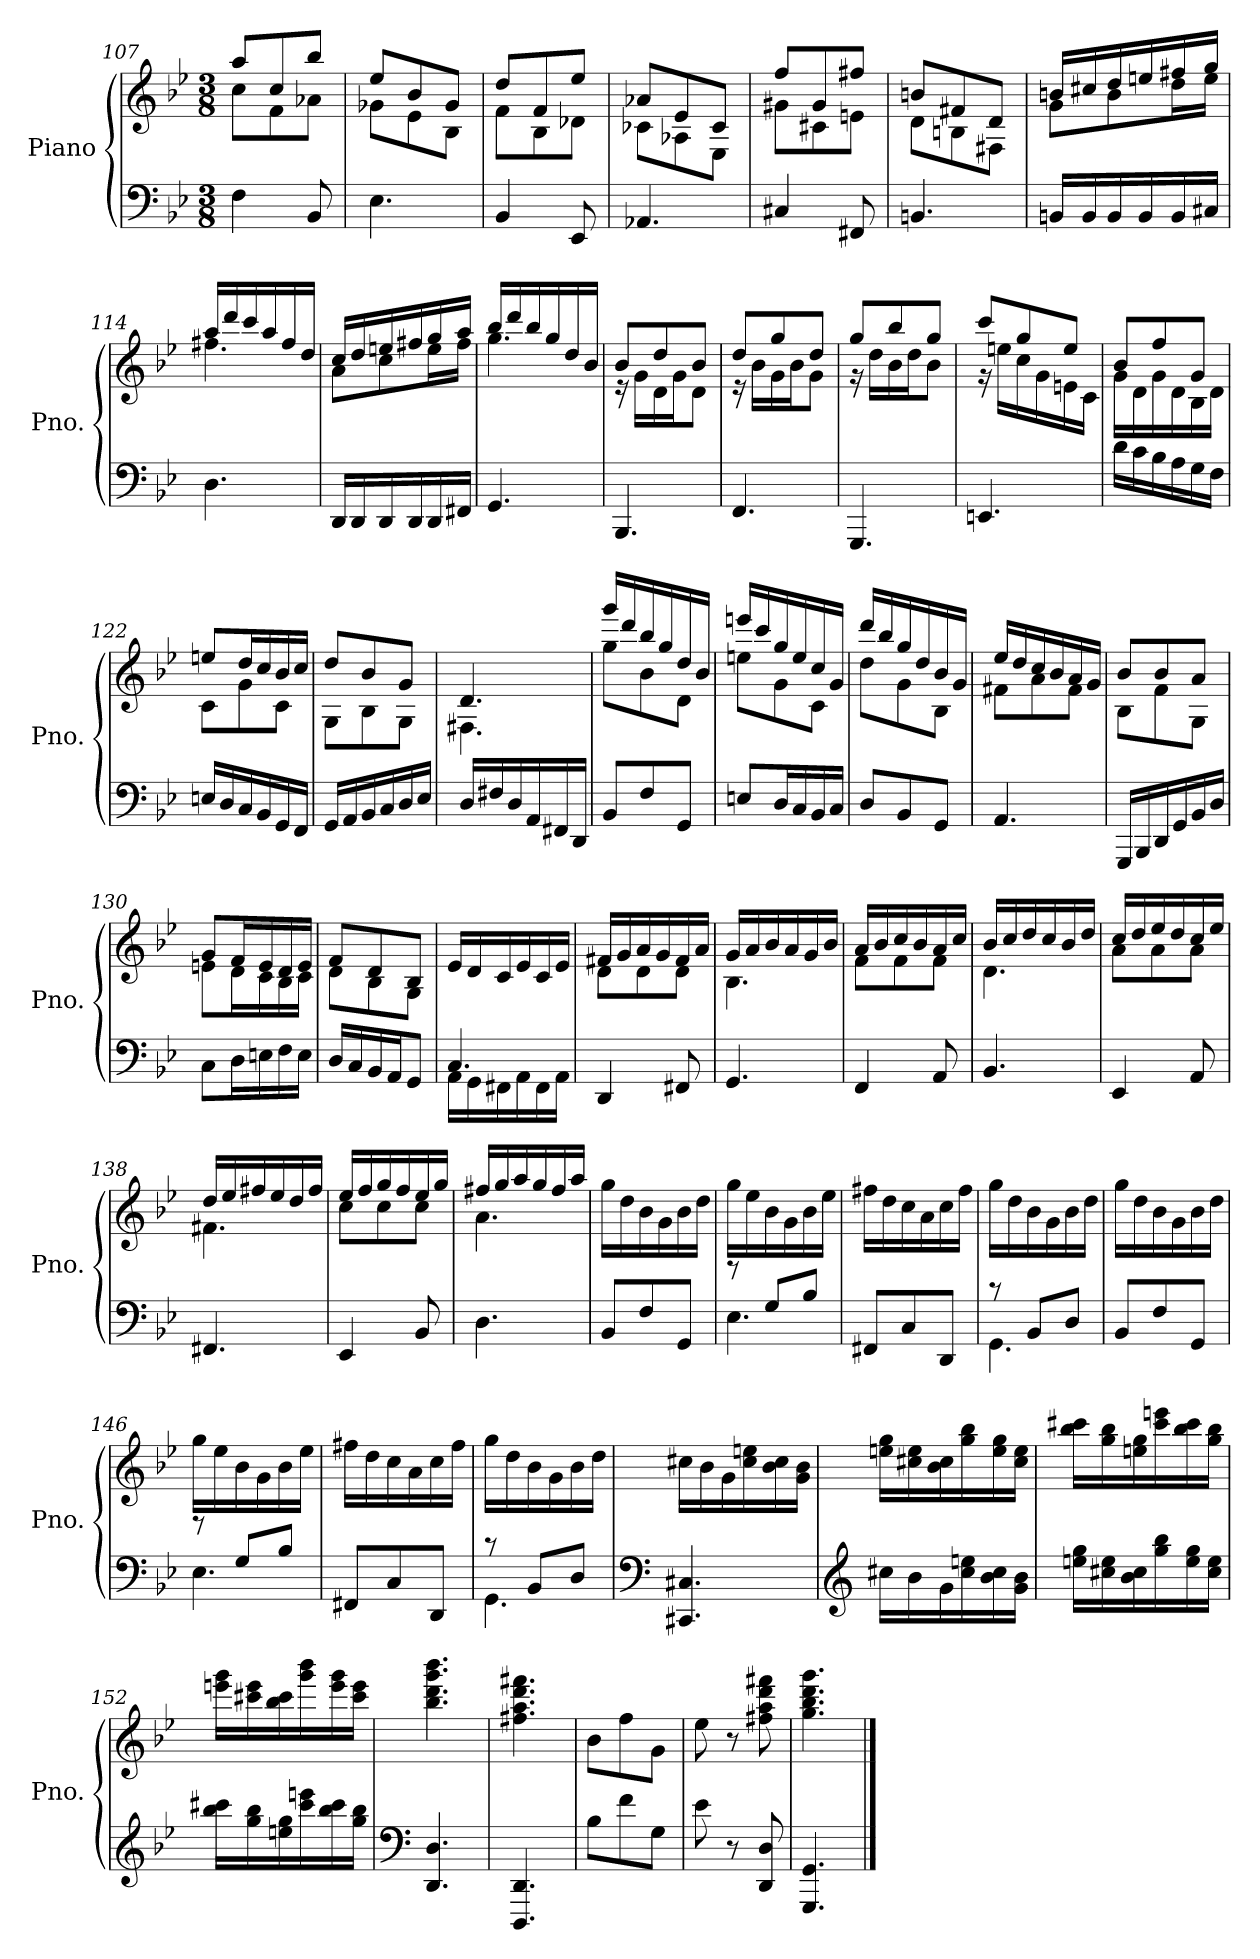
**kern	**kern
*part1	*part1
*staff2	*staff1
*I"Piano	*
*I'Pno.	*
*clefF4	*clefG2
*k[b-e-]	*k[b-e-]
*M3/8	*M3/8
=107	=107
*	*^
4F\	8aa/L	8cc\L
.	8cc/	8f\
8BB-/	8bb-/J	8a-X\J
!!LO:LB:g=z	!!
=108	=108	=108
4.E-\	8ee-/L	8g-X\L
.	8b-/	8e-\
.	8g-/J	8B-\J
=109	=109	=109
4BB-/	8dd/L	8f\L
.	8f/	8B-\
8EE-/	8ee-/J	8d-X\J
=110	=110	=110
4.AA-X/	8a-X/L	8c-X\L
.	8e-/	8A-X\
.	8c-/J	8E-\J
=111	=111	=111
4C#X/	8ff/L	8g#X\L
.	8g#/	8c#X\
8FF#X/	8ff#X/J	8en\J
=112	=112	=112
4.BBn/	8bn/L	8d\L
.	8f#X/	8Bn\
.	8d/J	8F#X\J
=113	=113	=113
16BBn/LL	16bn/LL	8g\L
16BB/	16cc#X/	.
16BB/	16dd/	8b\
16BB/	16een/	.
16BB/	16ff#X/	16dd\L
16C#X/JJ	16gg/JJ	16ee\JJ
!!LO:LB:g=z	!!
=114	=114	=114
4.D\	16aa/LL	4.ff#X\
.	16ddd/	.
.	16ccc/	.
.	16aa/	.
.	16ff#/	.
.	16dd/JJ	.
=115	=115	=115
16DD/LL	16cc/LL	8a\L
16DD/	16dd/	.
16DD/	16een/	8cc\
16DD/	16ff#X/	.
16DD/	16gg/	16ee\L
16FF#X/JJ	16aa/JJ	16ff#\JJ
=116	=116	=116
4.GG/	16bb-/LL	4.gg\
.	16ddd/	.
.	16bb-/	.
.	16gg/	.
.	16dd/	.
.	16b-/JJ	.
=117	=117	=117
4.BBB-/	8b-/L	16r
.	.	16g\LL
.	8dd/	16d\
.	.	16g\J
.	8b-/J	8d\J
=118	=118	=118
4.FF/	8dd/L	16r
.	.	16b-\LL
.	8gg/	16g\
.	.	16b-\J
.	8dd/J	8g\J
=119	=119	=119
4.GGG/	8gg/L	16r
.	.	16dd\LL
.	8bb-/	16b-\
.	.	16dd\J
.	8gg/J	8b-\J
!!LO:PB:g=z	!!
=120	=120	=120
4.EEn/	8ccc/L	16r
.	.	16een\LL
.	8gg/	16cc\
.	.	16g\
.	8ee/J	16en\
.	.	16c\JJ
=121	=121	=121
16d\LL	8b-/L	16g\LL
16c\	.	16d\
16B-\	8ff/	16g\
16A\	.	16d\
16G\	8g/J	16B-\
16F\JJ	.	16d\JJ
=122	=122	=122
16En/LL	8een/L	8c\L
16D/	.	.
16C/	16dd/L	8g\
16BB-/	16cc/	.
16GG/	16b-/	8c\J
16FF/JJ	16cc/JJ	.
=123	=123	=123
16GG/LL	8dd/L	8G\L
16AA/	.	.
16BB-/	8b-/	8B-\
16C/	.	.
16D/	8g/J	8G\J
16E-/JJ	.	.
=124	=124	=124
16D/LL	4.d/	4.F#X\
16F#X/	.	.
16D/	.	.
16AA/	.	.
16FF#X/	.	.
16DD/JJ	.	.
!!LO:LB:g=z	!!
=125	=125	=125
8BB-/L	16ggg/LL	8gg\L
.	16ddd/	.
8F/	16bb-/	8b-\
.	16gg/	.
8GG/J	16dd/	8d\J
.	16b-/JJ	.
=126	=126	=126
8En/L	16eeen/LL	8een\L
.	16ccc/	.
16D/L	16gg/	8g\
16C/	16ee/	.
16BB-/	16cc/	8c\J
16C/JJ	16g/JJ	.
=127	=127	=127
8D/L	16ddd/LL	8dd\L
.	16bb-/	.
8BB-/	16gg/	8g\
.	16dd/	.
8GG/J	16b-/	8B-\J
.	16g/JJ	.
=128	=128	=128
4.AA/	16ee-/LL	8f#X\L
.	16dd/	.
.	16cc/	8a\
.	16b-/	.
.	16a/	8f#\J
.	16g/JJ	.
=129	=129	=129
16GGG/LL	8b-/L	8B-\L
16BBB-/	.	.
16DD/	8b-/	8f\
16GG/	.	.
16BB-/	8a/J	8G\J
16D/JJ	.	.
=130	=130	=130
8C\L	8g/L	8en\L
16D\L	16f/L	16d\L
16En\	16e/	16c\
16F\	16d/	16B-\
16E\JJ	16e/JJ	16c\JJ
!!LO:LB:g=z	!!
=131	=131	=131
16D/LL	8f/L	8d\L
16C/	.	.
16BB-/	8d/	8B-\
16AA/J	.	.
8GG/J	8B-/J	8G\J
*	*v	*v
=132	=132
*^	*
4.C/	16AA\LL	16e-/LL
.	16GG\	16d/
.	16FF#X\	16c/
.	16AA\	16e-/
.	16FF#\	16c/
.	16AA\JJ	16e-/JJ
*v	*v	*
=133	=133
*	*^
4DD/	16f#X/LL	8d\L
.	16g/	.
.	16a/	8d\
.	16g/	.
8FF#X/	16f#/	8d\J
.	16a/JJ	.
=134	=134	=134
4.GG/	16g/LL	4.B-\
.	16a/	.
.	16b-/	.
.	16a/	.
.	16g/	.
.	16b-/JJ	.
=135	=135	=135
4FF/	16a/LL	8f\L
.	16b-/	.
.	16cc/	8f\
.	16b-/	.
8AA/	16a/	8f\J
.	16cc/JJ	.
=136	=136	=136
4.BB-/	16b-/LL	4.d\
.	16cc/	.
.	16dd/	.
.	16cc/	.
.	16b-/	.
.	16dd/JJ	.
!!LO:LB:g=z	!!
=137	=137	=137
4EE-/	16cc/LL	8a\L
.	16dd/	.
.	16ee-/	8a\
.	16dd/	.
8AA/	16cc/	8a\J
.	16ee-/JJ	.
=138	=138	=138
4.FF#X/	16dd/LL	4.f#X\
.	16ee-/	.
.	16ff#X/	.
.	16ee-/	.
.	16dd/	.
.	16ff#/JJ	.
=139	=139	=139
4EE-/	16ee-/LL	8cc\L
.	16ff/	.
.	16gg/	8cc\
.	16ff/	.
8BB-/	16ee-/	8cc\J
.	16gg/JJ	.
=140	=140	=140
4.D\	16ff#X/LL	4.a\
.	16gg/	.
.	16aa/	.
.	16gg/	.
.	16ff#/	.
.	16aa/JJ	.
*	*v	*v
=141	=141
8BB-/L	16gg\LL
.	16dd\
8F/	16b-\
.	16g\
8GG/J	16b-\
.	16dd\JJ
=142	=142
*^	*
4.E-\	8rg	16gg\LL
.	.	16ee-\
.	8G/L	16b-\
.	.	16g\
.	8B-/J	16b-\
.	.	16ee-\JJ
*v	*v	*
!!LO:LB:g=z
=143	=143
8FF#X/L	16ff#X\LL
.	16dd\
8C/	16cc\
.	16a\
8DD/J	16cc\
.	16ff#\JJ
=144	=144
*^	*
4.GG\	8rc	16gg\LL
.	.	16dd\
.	8BB-/L	16b-\
.	.	16g\
.	8D/J	16b-\
.	.	16dd\JJ
*v	*v	*
=145	=145
8BB-/L	16gg\LL
.	16dd\
8F/	16b-\
.	16g\
8GG/J	16b-\
.	16dd\JJ
=146	=146
*^	*
4.E-\	8rg	16gg\LL
.	.	16ee-\
.	8G/L	16b-\
.	.	16g\
.	8B-/J	16b-\
.	.	16ee-\JJ
*v	*v	*
=147	=147
8FF#X/L	16ff#X\LL
.	16dd\
8C/	16cc\
.	16a\
8DD/J	16cc\
.	16ff#\JJ
=148	=148
*^	*
4.GG\	8rc	16gg\LL
.	.	16dd\
.	8BB-/L	16b-\
.	.	16g\
.	8D/J	16b-\
.	.	16dd\JJ
*v	*v	*
!!LO:LB:g=z
=149	=149
*clefF4	*
4.CC#X/ 4.C#X/	16cc#X\LL
.	16b-\
.	16g\
.	16cc#\ 16een\
.	16b-\ 16cc#\
.	16g\ 16b-\JJ
=150	=150
*clefG2	*
16cc#X\LL	16een\ 16gg\LL
16b-\	16cc#X\ 16ee\
16g\	16b-\ 16cc#\
16cc#\ 16een\	16gg\ 16bb-\
16b-\ 16cc#\	16ee\ 16gg\
16g\ 16b-\JJ	16cc#\ 16ee\JJ
=151	=151
16een\ 16gg\LL	16bb-\ 16ccc#X\LL
16cc#X\ 16ee\	16gg\ 16bb-\
16b-\ 16cc#\	16een\ 16gg\
16gg\ 16bb-\	16ccc#\ 16eeen\
16ee\ 16gg\	16bb-\ 16ccc#\
16cc#\ 16ee\JJ	16gg\ 16bb-\JJ
=152	=152
16bb-\ 16ccc#X\LL	16eeen\ 16ggg\LL
16gg\ 16bb-\	16ccc#X\ 16eee\
16een\ 16gg\	16bb-\ 16ccc#\
16ccc#\ 16eeen\	16ggg\ 16bbb-\
16bb-\ 16ccc#\	16eee\ 16ggg\
16gg\ 16bb-\JJ	16ccc#\ 16eee\JJ
!!LO:PB:g=z
=153	=153
*clefF4	*
4.DD/ 4.D/	4.bb-\ 4.ddd\ 4.ggg\ 4.bbb-\
=154	=154
4.DDD/ 4.DD/	4.ff#X\ 4.aa\ 4.ddd\ 4.fff#X\
=155	=155
8B-\L	8b-\L
8f\	8ff\
8G\J	8g\J
=156	=156
8e-\	8ee-\
8r	8r
8DD/ 8D/	8ff#X\ 8aa\ 8ddd\ 8fff#X\
=157	=157
4.GGG/ 4.GG/	4.gg\ 4.bb-\ 4.ddd\ 4.ggg\
==	==
*-	*-
